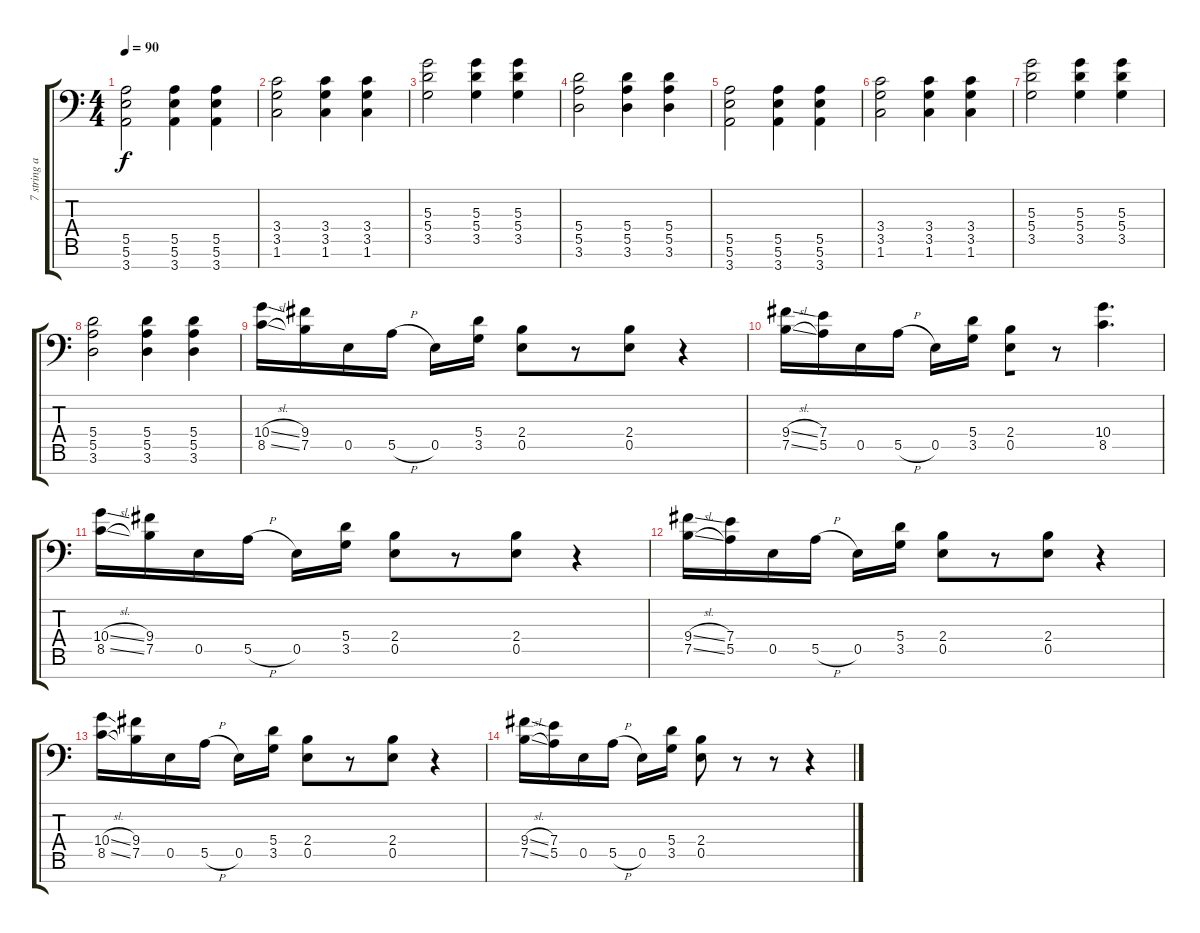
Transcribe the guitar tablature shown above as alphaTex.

\track ("7 string arranged for 8 string tuning" "7 string a") {instrument electricguitarclean}
\staff {score tabs}
\tuning (B3 G3 D3 A2 E2 B1 Gb1) {hide}
\ts (4 4)
\tempo 90
\clef f4
\ks c
(5.5 5.6 3.7).2{dy f} (5.5 5.6 3.7).4 (5.5 5.6 3.7).4 |
(3.4 3.5 1.6).2 (3.4 3.5 1.6).4 (3.4 3.5 1.6).4 |
(5.3 5.4 3.5).2 (5.3 5.4 3.5).4 (5.3 5.4 3.5).4 |
(5.4 5.5 3.6).2 (5.4 5.5 3.6).4 (5.4 5.5 3.6).4 |
(5.5 5.6 3.7).2 (5.5 5.6 3.7).4 (5.5 5.6 3.7).4 |
(3.4 3.5 1.6).2 (3.4 3.5 1.6).4 (3.4 3.5 1.6).4 |
(5.3 5.4 3.5).2 (5.3 5.4 3.5).4 (5.3 5.4 3.5).4 |
(5.4 5.5 3.6).2 (5.4 5.5 3.6).4 (5.4 5.5 3.6).4 |
(10.4{sl} 8.5{sl}).16 (9.4 7.5).16 0.5.16 5.5{h}.16 0.5.16 (5.4 3.5).16{beam split} (2.4 0.5).8{beam merge} r.8 (2.4 0.5).8 r.4 |
(9.4{sl} 7.5{sl}).16 (7.4 5.5).16 0.5.16 5.5{h}.16 0.5.16 (5.4 3.5).16{beam split} (2.4 0.5).8{beam merge} r.8 (10.4 8.5).4{d} |
(10.4{sl} 8.5{sl}).16 (9.4 7.5).16 0.5.16 5.5{h}.16 0.5.16 (5.4 3.5).16{beam split} (2.4 0.5).8{beam merge} r.8 (2.4 0.5).8 r.4 |
(9.4{sl} 7.5{sl}).16 (7.4 5.5).16 0.5.16 5.5{h}.16 0.5.16 (5.4 3.5).16{beam split} (2.4 0.5).8{beam merge} r.8 (2.4 0.5).8 r.4 |
(10.4{sl} 8.5{sl}).16 (9.4 7.5).16 0.5.16 5.5{h}.16 0.5.16 (5.4 3.5).16{beam split} (2.4 0.5).8{beam merge} r.8 (2.4 0.5).8 r.4 |
(9.4{sl} 7.5{sl}).16 (7.4 5.5).16 0.5.16 5.5{h}.16 0.5.16 (5.4 3.5).16{beam split} (2.4 0.5).8{beam merge} r.8 r.8 r.4
